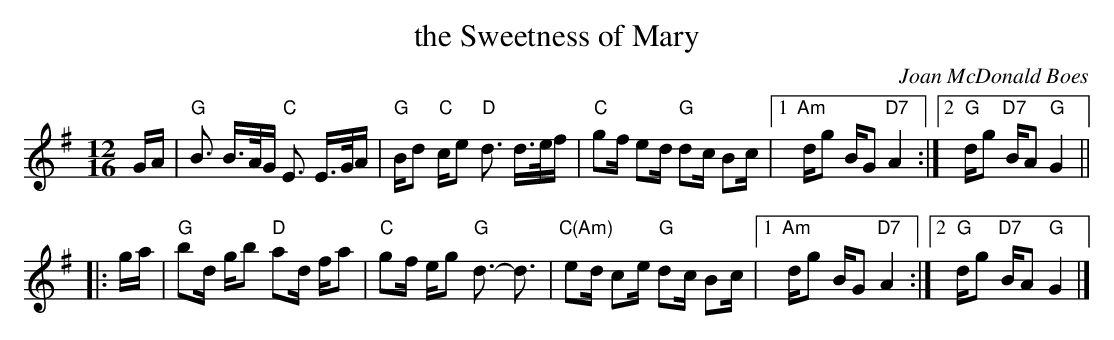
X:1
T: the Sweetness of Mary
C: Joan McDonald Boes
M: 12/16
L: 1/16
K: G
   GA \
| "G"B3 B>AG "C"E3 E>GA | "G"Bd2 "C"ce2 "D"d3 d>ef | "C"g2f e2d "G"d2c B2c \
|1 "Am"dg2 BG2 "D7"A4 :|2 "G"dg2 "D7"BA2 "G"G4 ||
|: ga \
| "G"b2d gb2 "D"a2d fa2 | "C"g2f eg2 "G"d3- d3 | "C(Am)"e2d c2e "G"d2c B2c \
|1 "Am"dg2 BG2 "D7"A4 :|2 "G"dg2 "D7"BA2 "G"G4 |]
